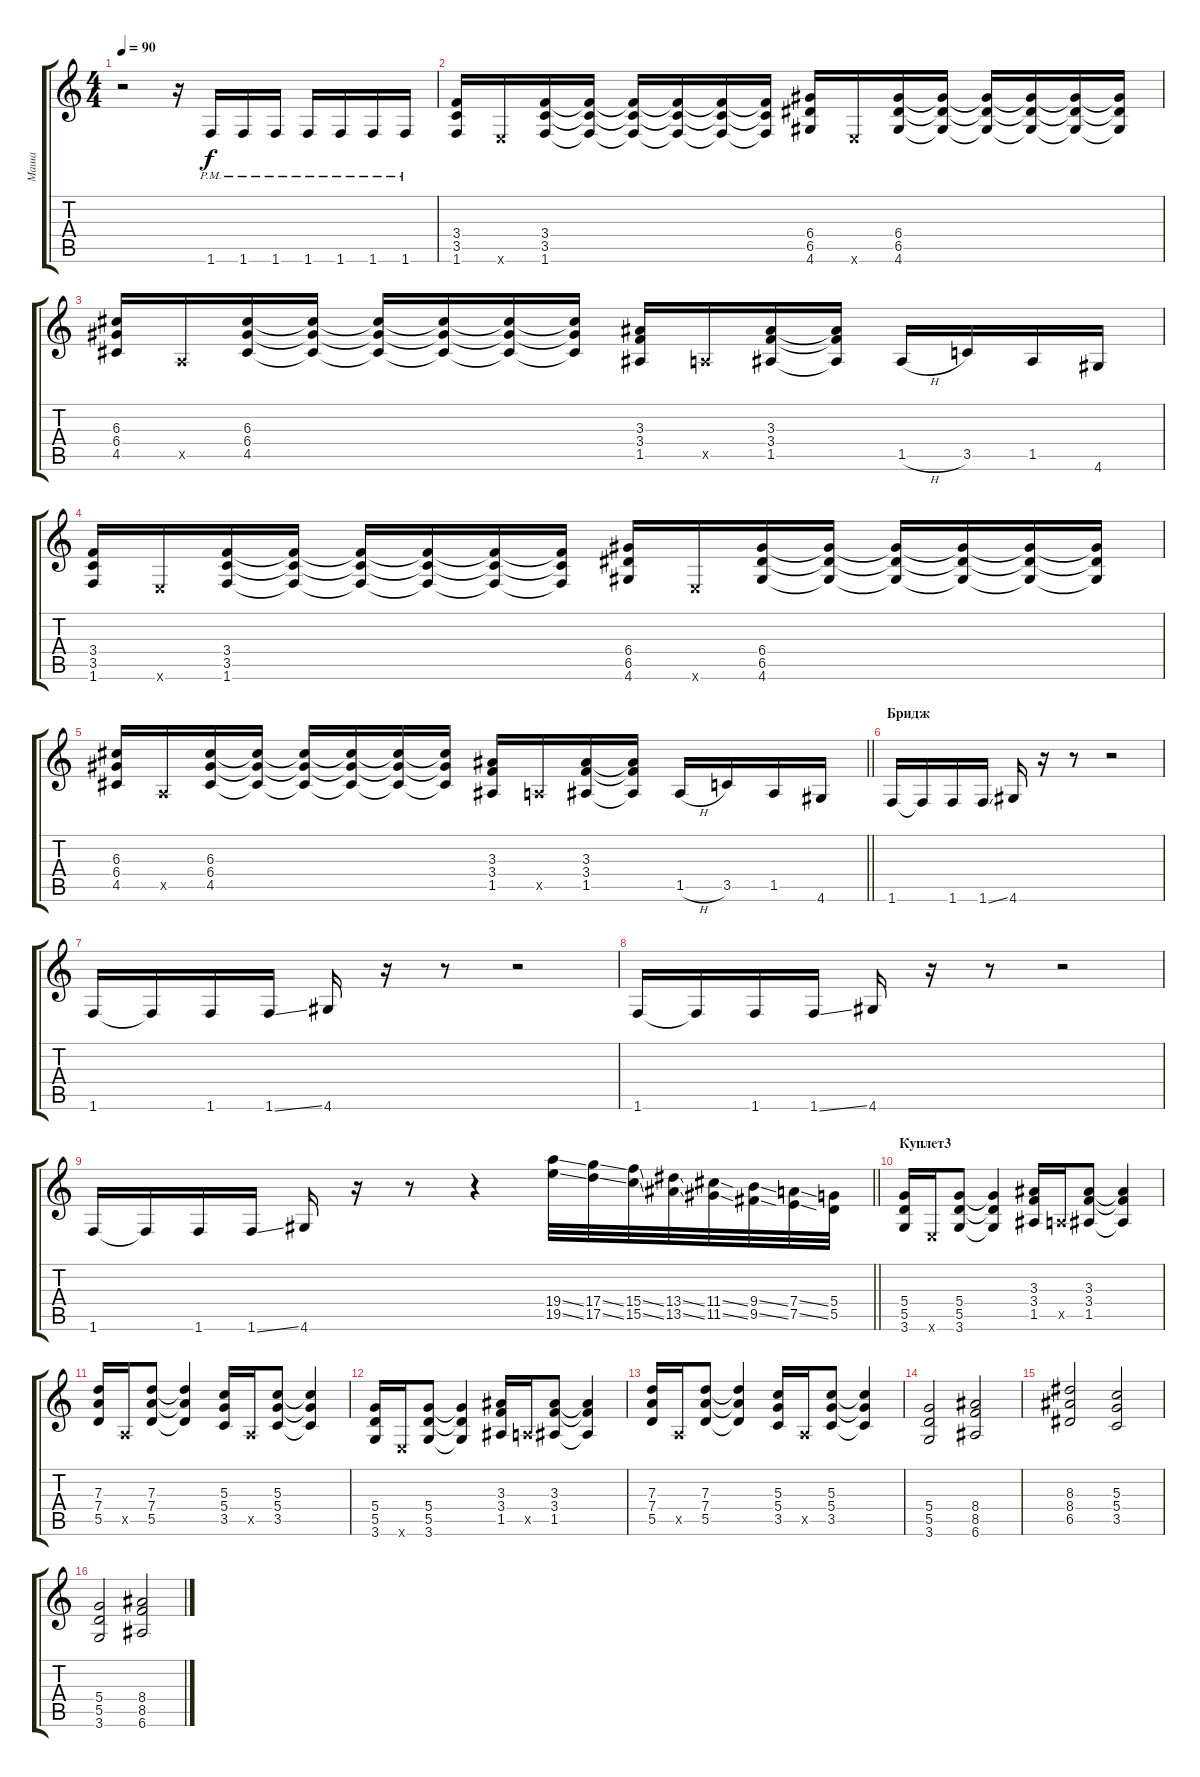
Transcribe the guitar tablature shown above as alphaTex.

\track ("Маша" "Маша") {instrument electricguitarclean}
\staff {score tabs}
\tuning (E4 B3 G3 D3 A2 E2) {hide}
\ts (4 4)
\tempo 90
\clef g2
\ks c
r.2{dy f} r.16 1.6{pm}.16 1.6{pm}.16 1.6{pm}.16 1.6{pm}.16 1.6{pm}.16 1.6{pm}.16 1.6{pm}.16 |
(3.4 3.5 1.6).16 0.6{x}.16 (3.4 3.5 1.6).16 (3.4{t} 3.5{t} 1.6{t}).16 (3.4{t} 3.5{t} 1.6{t}).16 (3.4{t} 3.5{t} 1.6{t}).16 (3.4{t} 3.5{t} 1.6{t}).16 (3.4{t} 3.5{t} 1.6{t}).16 (6.4 6.5 4.6).16 0.6{x}.16 (6.4 6.5 4.6).16 (6.4{t} 6.5{t} 4.6{t}).16 (6.4{t} 6.5{t} 4.6{t}).16 (6.4{t} 6.5{t} 4.6{t}).16 (6.4{t} 6.5{t} 4.6{t}).16 (6.4{t} 6.5{t} 4.6{t}).16 |
(6.3 6.4 4.5).16 0.5{x}.16 (6.3 6.4 4.5).16 (6.3{t} 6.4{t} 4.5{t}).16 (6.3{t} 6.4{t} 4.5{t}).16 (6.3{t} 6.4{t} 4.5{t}).16 (6.3{t} 6.4{t} 4.5{t}).16 (6.3{t} 6.4{t} 4.5{t}).16 (3.3 3.4 1.5).16 0.5{x}.16 (3.3 3.4 1.5).16 (3.3{t} 3.4{t} 1.5{t}).16 1.5{h}.16 3.5.16 1.5.16 4.6.16 |
(3.4 3.5 1.6).16 0.6{x}.16 (3.4 3.5 1.6).16 (3.4{t} 3.5{t} 1.6{t}).16 (3.4{t} 3.5{t} 1.6{t}).16 (3.4{t} 3.5{t} 1.6{t}).16 (3.4{t} 3.5{t} 1.6{t}).16 (3.4{t} 3.5{t} 1.6{t}).16 (6.4 6.5 4.6).16 0.6{x}.16 (6.4 6.5 4.6).16 (6.4{t} 6.5{t} 4.6{t}).16 (6.4{t} 6.5{t} 4.6{t}).16 (6.4{t} 6.5{t} 4.6{t}).16 (6.4{t} 6.5{t} 4.6{t}).16 (6.4{t} 6.5{t} 4.6{t}).16 |
\barLineRight lightlight
(6.3 6.4 4.5).16 0.5{x}.16 (6.3 6.4 4.5).16 (6.3{t} 6.4{t} 4.5{t}).16 (6.3{t} 6.4{t} 4.5{t}).16 (6.3{t} 6.4{t} 4.5{t}).16 (6.3{t} 6.4{t} 4.5{t}).16 (6.3{t} 6.4{t} 4.5{t}).16 (3.3 3.4 1.5).16 0.5{x}.16 (3.3 3.4 1.5).16 (3.3{t} 3.4{t} 1.5{t}).16 1.5{h}.16 3.5.16 1.5.16 4.6.16 |
\section ("" "Бридж")
1.6.16 1.6{t}.16 1.6.16 1.6{ss}.16 4.6.16 r.16 r.8 r.2 |
1.6.16 1.6{t}.16 1.6.16 1.6{ss}.16 4.6.16 r.16 r.8 r.2 |
1.6.16 1.6{t}.16 1.6.16 1.6{ss}.16 4.6.16 r.16 r.8 r.2 |
\barLineRight lightlight
1.6.16 1.6{t}.16 1.6.16 1.6{ss}.16 4.6.16 r.16 r.8 r.4 (19.4{ss} 19.5{ss}).32 (17.4{ss} 17.5{ss}).32 (15.4{ss} 15.5{ss}).32 (13.4{ss} 13.5{ss}).32 (11.4{ss} 11.5{ss}).32 (9.4{ss} 9.5{ss}).32 (7.4{ss} 7.5{ss}).32 (5.4 5.5).32 |
\section ("" "Куплет3")
(5.4 5.5 3.6).16 0.6{x}.16 (5.4 5.5 3.6).8 (5.4{t} 5.5{t} 3.6{t}).4 (3.3 3.4 1.5).16 0.5{x}.16 (3.3 3.4 1.5).8 (3.3{t} 3.4{t} 1.5{t}).4 |
(7.3 7.4 5.5).16 0.5{x}.16 (7.3 7.4 5.5).8 (7.3{t} 7.4{t} 5.5{t}).4 (5.3 5.4 3.5).16 0.5{x}.16 (5.3 5.4 3.5).8 (5.3{t} 5.4{t} 3.5{t}).4 |
(5.4 5.5 3.6).16 0.6{x}.16 (5.4 5.5 3.6).8 (5.4{t} 5.5{t} 3.6{t}).4 (3.3 3.4 1.5).16 0.5{x}.16 (3.3 3.4 1.5).8 (3.3{t} 3.4{t} 1.5{t}).4 |
(7.3 7.4 5.5).16 0.5{x}.16 (7.3 7.4 5.5).8 (7.3{t} 7.4{t} 5.5{t}).4 (5.3 5.4 3.5).16 0.5{x}.16 (5.3 5.4 3.5).8 (5.3{t} 5.4{t} 3.5{t}).4 |
(5.4 5.5 3.6).2 (8.4 8.5 6.6).2 |
(8.3 8.4 6.5).2 (5.3 5.4 3.5).2 |
(5.4 5.5 3.6).2 (8.4 8.5 6.6).2
